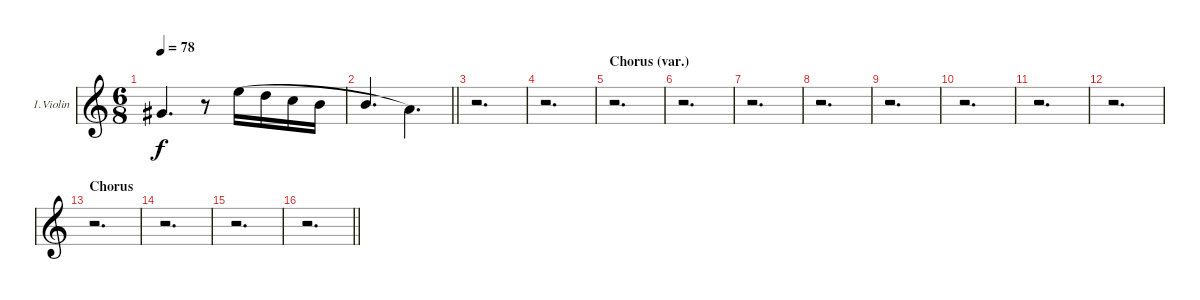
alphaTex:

\defaultSystemsLayout 4
\bracketExtendMode groupsimilarinstruments
\multiBarRest
\firstSystemTrackNameOrientation horizontal
\otherSystemsTrackNameOrientation horizontal
\track ("1. Violin" "1.Violin") {instrument violin}
\staff {score}
\tuning (E5 A4 D4 G3)
\ts (6 8)
\tempo 78
\clef g2
\ks c
6.3.4{d dy f} r.8 0.1.16{legatoorigin} 5.2.16{legatoorigin} 3.2.16{legatoorigin} 2.2.16{legatoorigin} |
\barLineRight lightlight
2.2.4{d legatoorigin} 0.2.4{d beam invert} |
r.2{d} |
r.2{d} |
\section ("" "Chorus (var.)")
r.2{d} |
r.2{d} |
r.2{d} |
r.2{d} |
r.2{d} |
r.2{d} |
r.2{d} |
r.2{d} |
\section ("" "Chorus")
r.2{d} |
r.2{d} |
r.2{d} |
\barLineRight lightlight
r.2{d}
